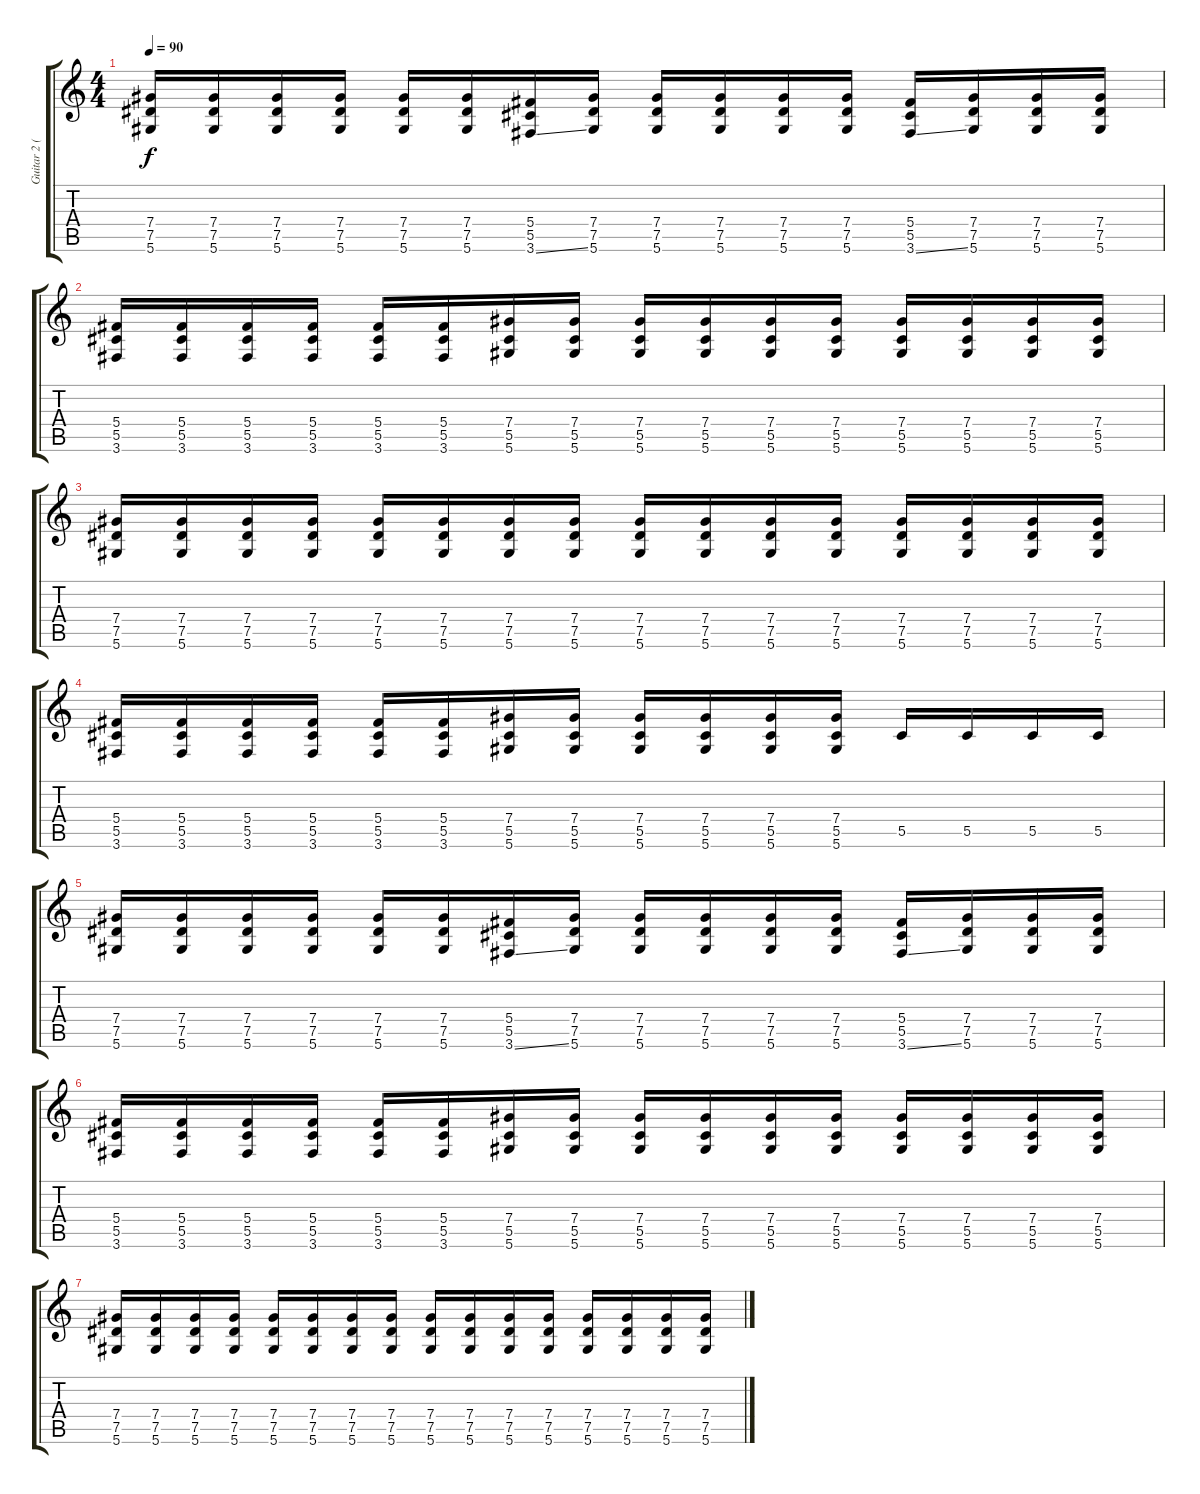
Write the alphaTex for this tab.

\track ("Guitar 2 (Eb)" "Guitar 2 (") {instrument overdrivenguitar}
\staff {score tabs}
\tuning (Eb4 Bb3 Gb3 Db3 Ab2 Eb2) {hide}
\ts (4 4)
\tempo 90
\clef g2
\ks c
(7.4 7.5 5.6).16{dy f} (7.4 7.5 5.6).16 (7.4 7.5 5.6).16 (7.4 7.5 5.6).16 (7.4 7.5 5.6).16 (7.4 7.5 5.6).16 (5.4 5.5 3.6{ss}).16 (7.4 7.5 5.6).16 (7.4 7.5 5.6).16 (7.4 7.5 5.6).16 (7.4 7.5 5.6).16 (7.4 7.5 5.6).16 (5.4 5.5 3.6{ss}).16 (7.4 7.5 5.6).16 (7.4 7.5 5.6).16 (7.4 7.5 5.6).16 |
(5.4 5.5 3.6).16 (5.4 5.5 3.6).16 (5.4 5.5 3.6).16 (5.4 5.5 3.6).16 (5.4 5.5 3.6).16 (5.4 5.5 3.6).16 (7.4 5.5 5.6).16 (7.4 5.5 5.6).16 (7.4 5.5 5.6).16 (7.4 5.5 5.6).16 (7.4 5.5 5.6).16 (7.4 5.5 5.6).16 (7.4 5.5 5.6).16 (7.4 5.5 5.6).16 (7.4 5.5 5.6).16 (7.4 5.5 5.6).16 |
(7.4 7.5 5.6).16 (7.4 7.5 5.6).16 (7.4 7.5 5.6).16 (7.4 7.5 5.6).16 (7.4 7.5 5.6).16 (7.4 7.5 5.6).16 (7.4 7.5 5.6).16 (7.4 7.5 5.6).16 (7.4 7.5 5.6).16 (7.4 7.5 5.6).16 (7.4 7.5 5.6).16 (7.4 7.5 5.6).16 (7.4 7.5 5.6).16 (7.4 7.5 5.6).16 (7.4 7.5 5.6).16 (7.4 7.5 5.6).16 |
(5.4 5.5 3.6).16 (5.4 5.5 3.6).16 (5.4 5.5 3.6).16 (5.4 5.5 3.6).16 (5.4 5.5 3.6).16 (5.4 5.5 3.6).16 (7.4 5.5 5.6).16 (7.4 5.5 5.6).16 (7.4 5.5 5.6).16 (7.4 5.5 5.6).16 (7.4 5.5 5.6).16 (7.4 5.5 5.6).16 5.5.16 5.5.16 5.5.16 5.5.16 |
(7.4 7.5 5.6).16 (7.4 7.5 5.6).16 (7.4 7.5 5.6).16 (7.4 7.5 5.6).16 (7.4 7.5 5.6).16 (7.4 7.5 5.6).16 (5.4 5.5 3.6{ss}).16 (7.4 7.5 5.6).16 (7.4 7.5 5.6).16 (7.4 7.5 5.6).16 (7.4 7.5 5.6).16 (7.4 7.5 5.6).16 (5.4 5.5 3.6{ss}).16 (7.4 7.5 5.6).16 (7.4 7.5 5.6).16 (7.4 7.5 5.6).16 |
(5.4 5.5 3.6).16 (5.4 5.5 3.6).16 (5.4 5.5 3.6).16 (5.4 5.5 3.6).16 (5.4 5.5 3.6).16 (5.4 5.5 3.6).16 (7.4 5.5 5.6).16 (7.4 5.5 5.6).16 (7.4 5.5 5.6).16 (7.4 5.5 5.6).16 (7.4 5.5 5.6).16 (7.4 5.5 5.6).16 (7.4 5.5 5.6).16 (7.4 5.5 5.6).16 (7.4 5.5 5.6).16 (7.4 5.5 5.6).16 |
(7.4 7.5 5.6).16 (7.4 7.5 5.6).16 (7.4 7.5 5.6).16 (7.4 7.5 5.6).16 (7.4 7.5 5.6).16 (7.4 7.5 5.6).16 (7.4 7.5 5.6).16 (7.4 7.5 5.6).16 (7.4 7.5 5.6).16 (7.4 7.5 5.6).16 (7.4 7.5 5.6).16 (7.4 7.5 5.6).16 (7.4 7.5 5.6).16 (7.4 7.5 5.6).16 (7.4 7.5 5.6).16 (7.4 7.5 5.6).16
